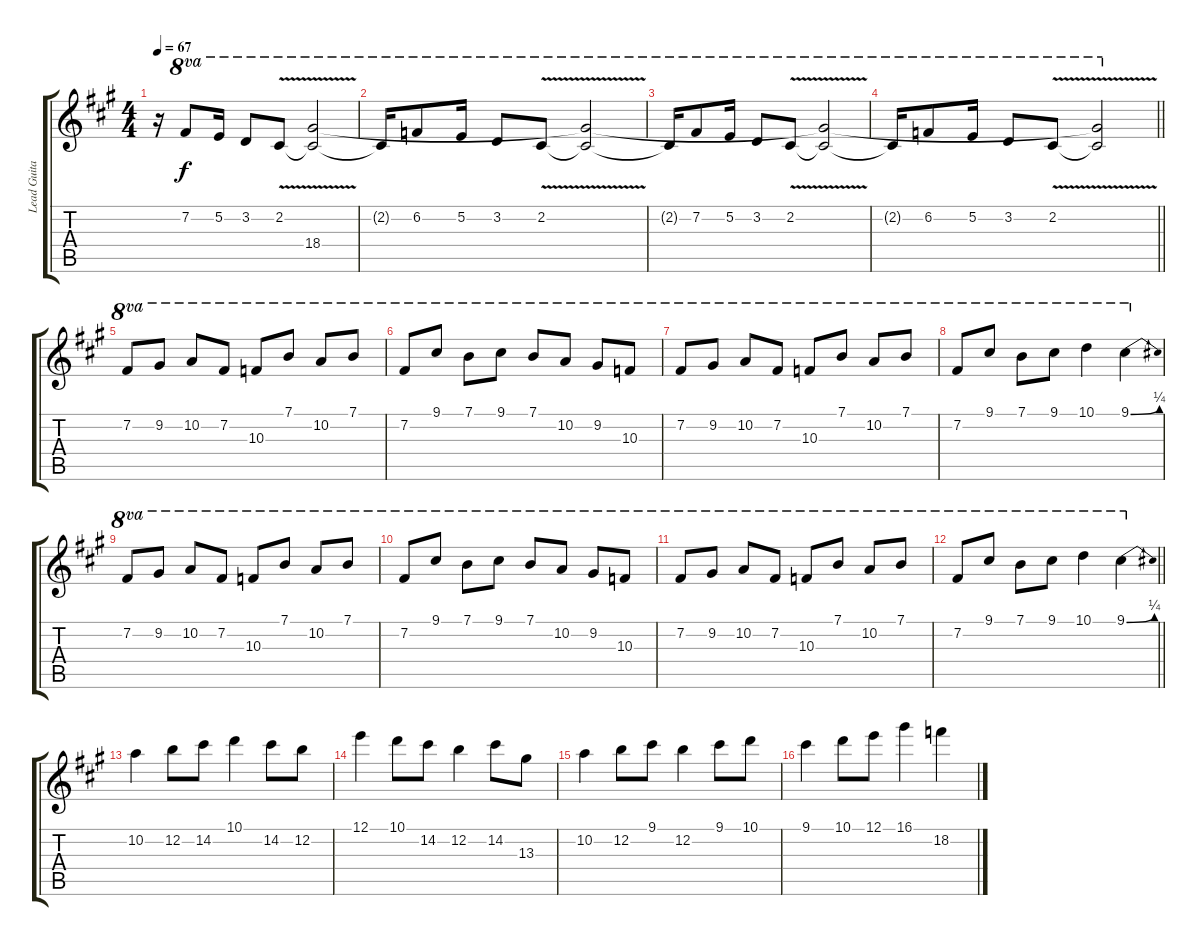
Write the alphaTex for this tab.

\track ("Lead Guitar # 1 " "Lead Guita") {instrument acousticguitarnylon}
\staff {score tabs}
\tuning (E4 B3 G3 D3 A2 E2) {hide}
\ts (4 4)
\tempo 67
\clef g2
\ks a
r.16{dy f instrument acousticguitarnylon} 7.2.8{ot 8va} 5.2.16{ot 8va} 3.2.8{ot 8va} 2.2{v}.8{ot 8va} (2.2{t} 18.4).2{ot 8va} |
2.2{t}.16{ot 8va} 6.2.8{ot 8va} 5.2.16{ot 8va} 3.2.8{ot 8va} 2.2{v}.8{ot 8va} (2.2{t} 18.4{t}).2{ot 8va} |
2.2{t}.16{ot 8va} 7.2.8{ot 8va} 5.2.16{ot 8va} 3.2.8{ot 8va} 2.2{v}.8{ot 8va} (2.2{t} 18.4{t}).2{ot 8va} |
\barLineRight lightlight
2.2{t}.16{ot 8va} 6.2.8{ot 8va} 5.2.16{ot 8va} 3.2.8{ot 8va} 2.2{v}.8{ot 8va} (2.2{t} 18.4{t}).2{ot 8va} |
7.2.8{ot 8va} 9.2.8{ot 8va} 10.2.8{ot 8va} 7.2.8{ot 8va} 10.3.8{ot 8va} 7.1.8{ot 8va} 10.2.8{ot 8va} 7.1.8{ot 8va} |
7.2.8{ot 8va} 9.1.8{ot 8va} 7.1.8{ot 8va} 9.1.8{ot 8va} 7.1.8{ot 8va} 10.2.8{ot 8va} 9.2.8{ot 8va} 10.3.8{ot 8va} |
7.2.8{ot 8va} 9.2.8{ot 8va} 10.2.8{ot 8va} 7.2.8{ot 8va} 10.3.8{ot 8va} 7.1.8{ot 8va} 10.2.8{ot 8va} 7.1.8{ot 8va} |
7.2.8{ot 8va} 9.1.8{ot 8va} 7.1.8{ot 8va} 9.1.8{ot 8va} 10.1.4{ot 8va} 9.1{be (bend 0 0 60 1)}.4{ot 8va} |
7.2.8{ot 8va} 9.2.8{ot 8va} 10.2.8{ot 8va} 7.2.8{ot 8va} 10.3.8{ot 8va} 7.1.8{ot 8va} 10.2.8{ot 8va} 7.1.8{ot 8va} |
7.2.8{ot 8va} 9.1.8{ot 8va} 7.1.8{ot 8va} 9.1.8{ot 8va} 7.1.8{ot 8va} 10.2.8{ot 8va} 9.2.8{ot 8va} 10.3.8{ot 8va} |
7.2.8{ot 8va} 9.2.8{ot 8va} 10.2.8{ot 8va} 7.2.8{ot 8va} 10.3.8{ot 8va} 7.1.8{ot 8va} 10.2.8{ot 8va} 7.1.8{ot 8va} |
\barLineRight lightlight
7.2.8{ot 8va} 9.1.8{ot 8va} 7.1.8{ot 8va} 9.1.8{ot 8va} 10.1.4{ot 8va} 9.1{be (bend 0 0 60 1)}.4{ot 8va} |
10.2.4 12.2.8 14.2.8 10.1.4 14.2.8 12.2.8 |
12.1.4 10.1.8 14.2.8 12.2.4 14.2.8 13.3.8 |
10.2.4 12.2.8 9.1.8 12.2.4 9.1.8 10.1.8 |
9.1.4 10.1.8 12.1.8 16.1.4 18.2.4
